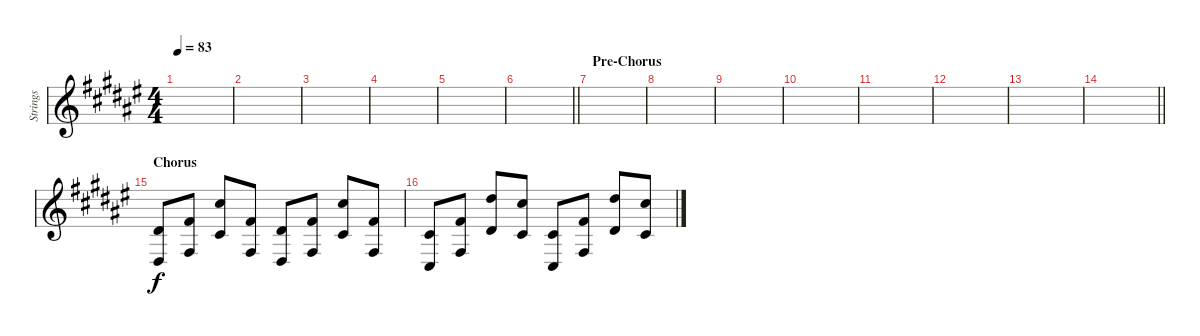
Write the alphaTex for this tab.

\track ("Strings" "Strings") {instrument pizzicatostrings}
\staff {score}
\tuning (E4 B3 G3 D3 A2 E2) {hide}
\ts (4 4)
\tempo 83
\clef g2
\ks d#minor
|
|
|
|
|
\barLineRight lightlight
|
\section ("" "Pre-Chorus")
|
|
|
|
|
|
|
\barLineRight lightlight
|
\section ("" "Chorus")
(8.3 6.5).8 (7.2 4.4).8 (9.1 6.3).8 (7.2 4.4).8 (8.3 6.5).8 (7.2 4.4).8 (9.1 6.3).8 (7.2 4.4).8 |
(6.3 4.5).8 (7.2 4.4).8 (11.1 4.2).8 (9.1 6.3).8 (6.3 4.5).8 (7.2 4.4).8 (11.1 4.2).8 (9.1 6.3).8
